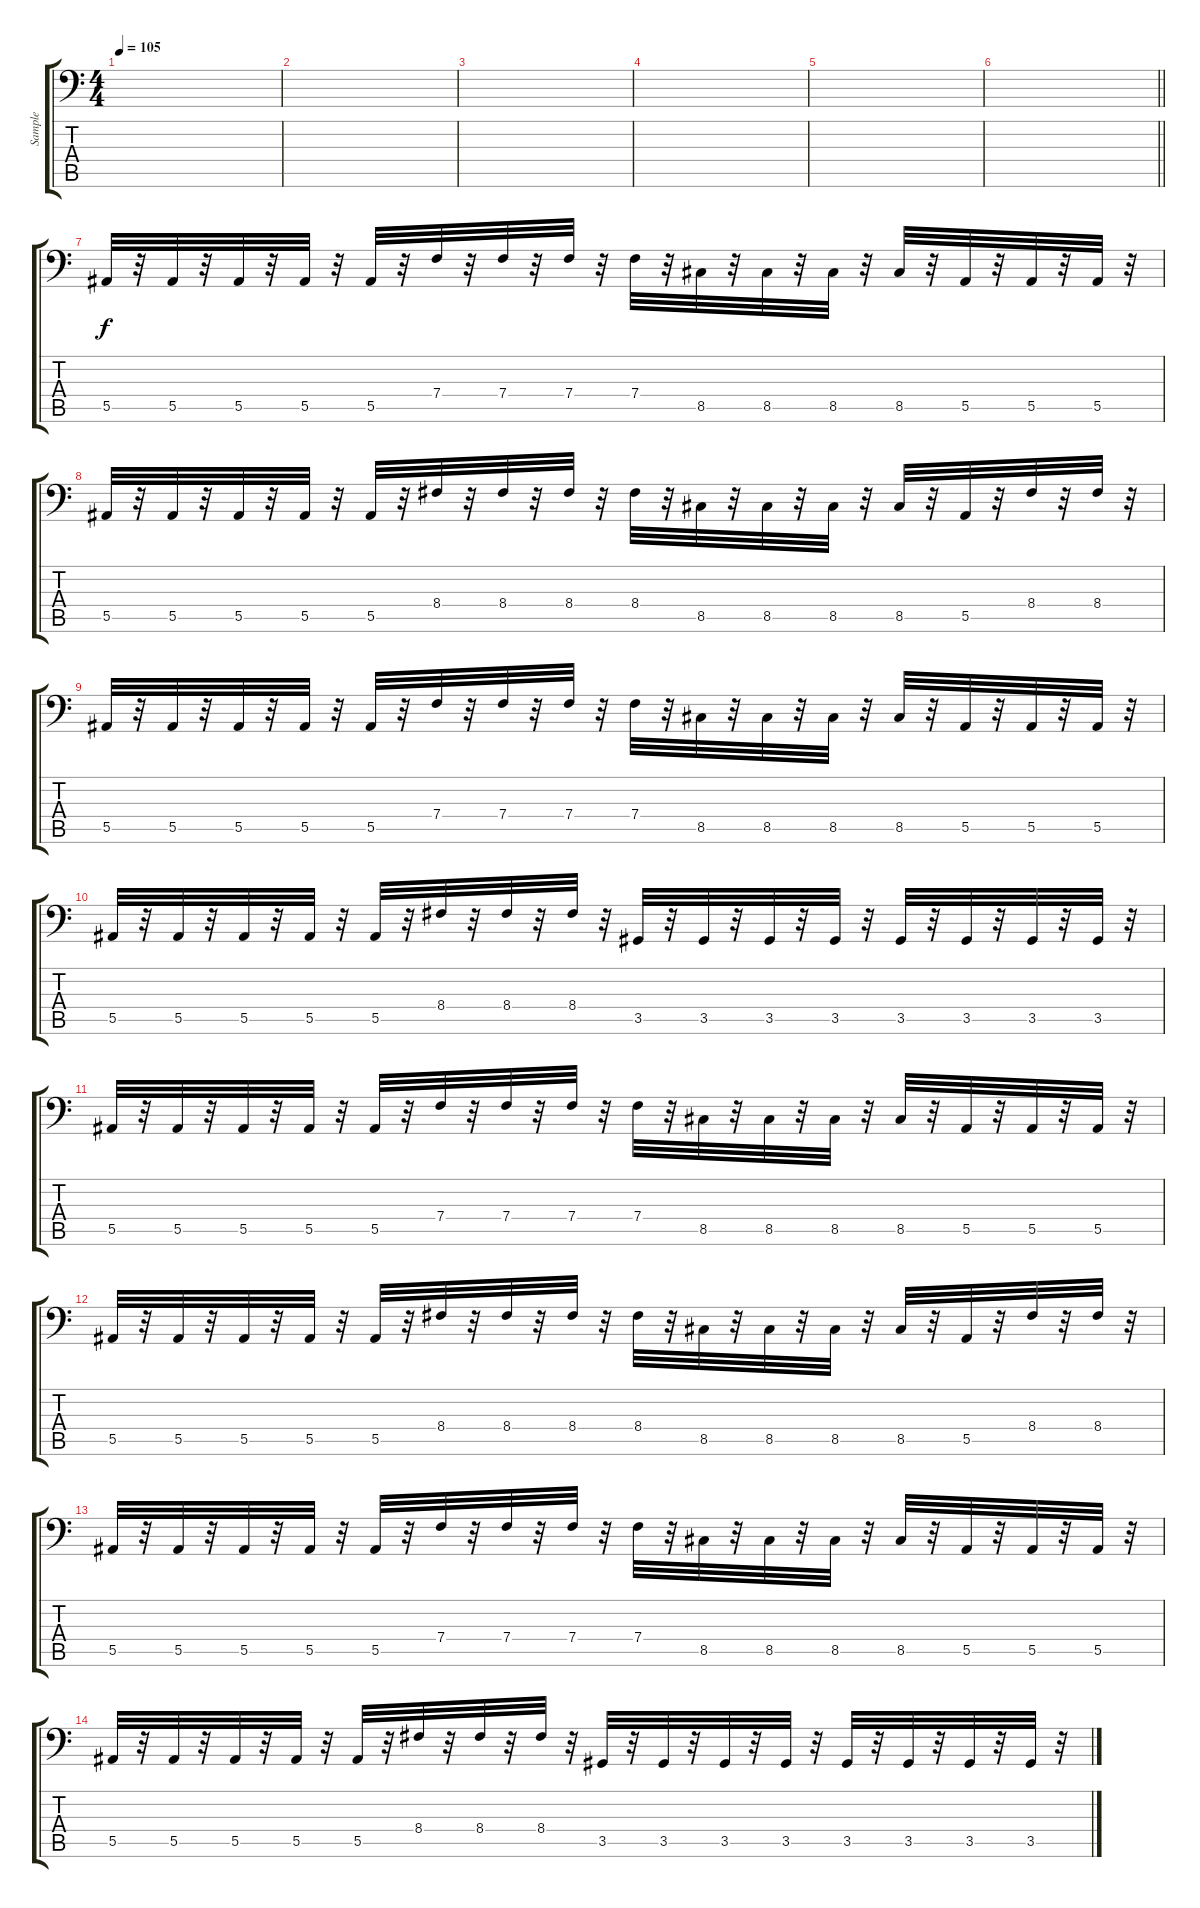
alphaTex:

\track ("Sample" "Sample") {instrument lead2sawtooth}
\staff {score tabs}
\tuning (C4 G3 Eb3 Bb2 F2 Bb1) {hide}
\ts (4 4)
\tempo 105
\clef f4
\ks c
|
|
|
|
|
\barLineRight lightlight
|
5.5.32{volume 7} r.32 5.5.32 r.32 5.5.32 r.32 5.5.32 r.32 5.5.32 r.32 7.4.32 r.32 7.4.32 r.32 7.4.32 r.32 7.4.32 r.32 8.5.32 r.32 8.5.32 r.32 8.5.32 r.32 8.5.32 r.32 5.5.32 r.32 5.5.32 r.32 5.5.32 r.32 |
5.5.32 r.32 5.5.32 r.32 5.5.32 r.32 5.5.32 r.32 5.5.32 r.32 8.4.32 r.32 8.4.32 r.32 8.4.32 r.32 8.4.32 r.32 8.5.32 r.32 8.5.32 r.32 8.5.32 r.32 8.5.32 r.32 5.5.32 r.32 8.4.32 r.32 8.4.32 r.32 |
5.5.32 r.32 5.5.32 r.32 5.5.32 r.32 5.5.32 r.32 5.5.32 r.32 7.4.32 r.32 7.4.32 r.32 7.4.32 r.32 7.4.32 r.32 8.5.32 r.32 8.5.32 r.32 8.5.32 r.32 8.5.32 r.32 5.5.32 r.32 5.5.32 r.32 5.5.32 r.32 |
5.5.32 r.32 5.5.32 r.32 5.5.32 r.32 5.5.32 r.32 5.5.32 r.32 8.4.32 r.32 8.4.32 r.32 8.4.32 r.32 3.5.32 r.32 3.5.32 r.32 3.5.32 r.32 3.5.32 r.32 3.5.32 r.32 3.5.32 r.32 3.5.32 r.32 3.5.32 r.32 |
5.5.32 r.32 5.5.32 r.32 5.5.32 r.32 5.5.32 r.32 5.5.32 r.32 7.4.32 r.32 7.4.32 r.32 7.4.32 r.32 7.4.32 r.32 8.5.32 r.32 8.5.32 r.32 8.5.32 r.32 8.5.32 r.32 5.5.32 r.32 5.5.32 r.32 5.5.32 r.32 |
5.5.32 r.32 5.5.32 r.32 5.5.32 r.32 5.5.32 r.32 5.5.32 r.32 8.4.32 r.32 8.4.32 r.32 8.4.32 r.32 8.4.32 r.32 8.5.32 r.32 8.5.32 r.32 8.5.32 r.32 8.5.32 r.32 5.5.32 r.32 8.4.32 r.32 8.4.32 r.32 |
5.5.32 r.32 5.5.32 r.32 5.5.32 r.32 5.5.32 r.32 5.5.32 r.32 7.4.32 r.32 7.4.32 r.32 7.4.32 r.32 7.4.32 r.32 8.5.32 r.32 8.5.32 r.32 8.5.32 r.32 8.5.32 r.32 5.5.32 r.32 5.5.32 r.32 5.5.32 r.32 |
5.5.32 r.32 5.5.32 r.32 5.5.32 r.32 5.5.32 r.32 5.5.32 r.32 8.4.32 r.32 8.4.32 r.32 8.4.32 r.32 3.5.32 r.32 3.5.32 r.32 3.5.32 r.32 3.5.32 r.32 3.5.32 r.32 3.5.32 r.32 3.5.32 r.32 3.5.32 r.32
